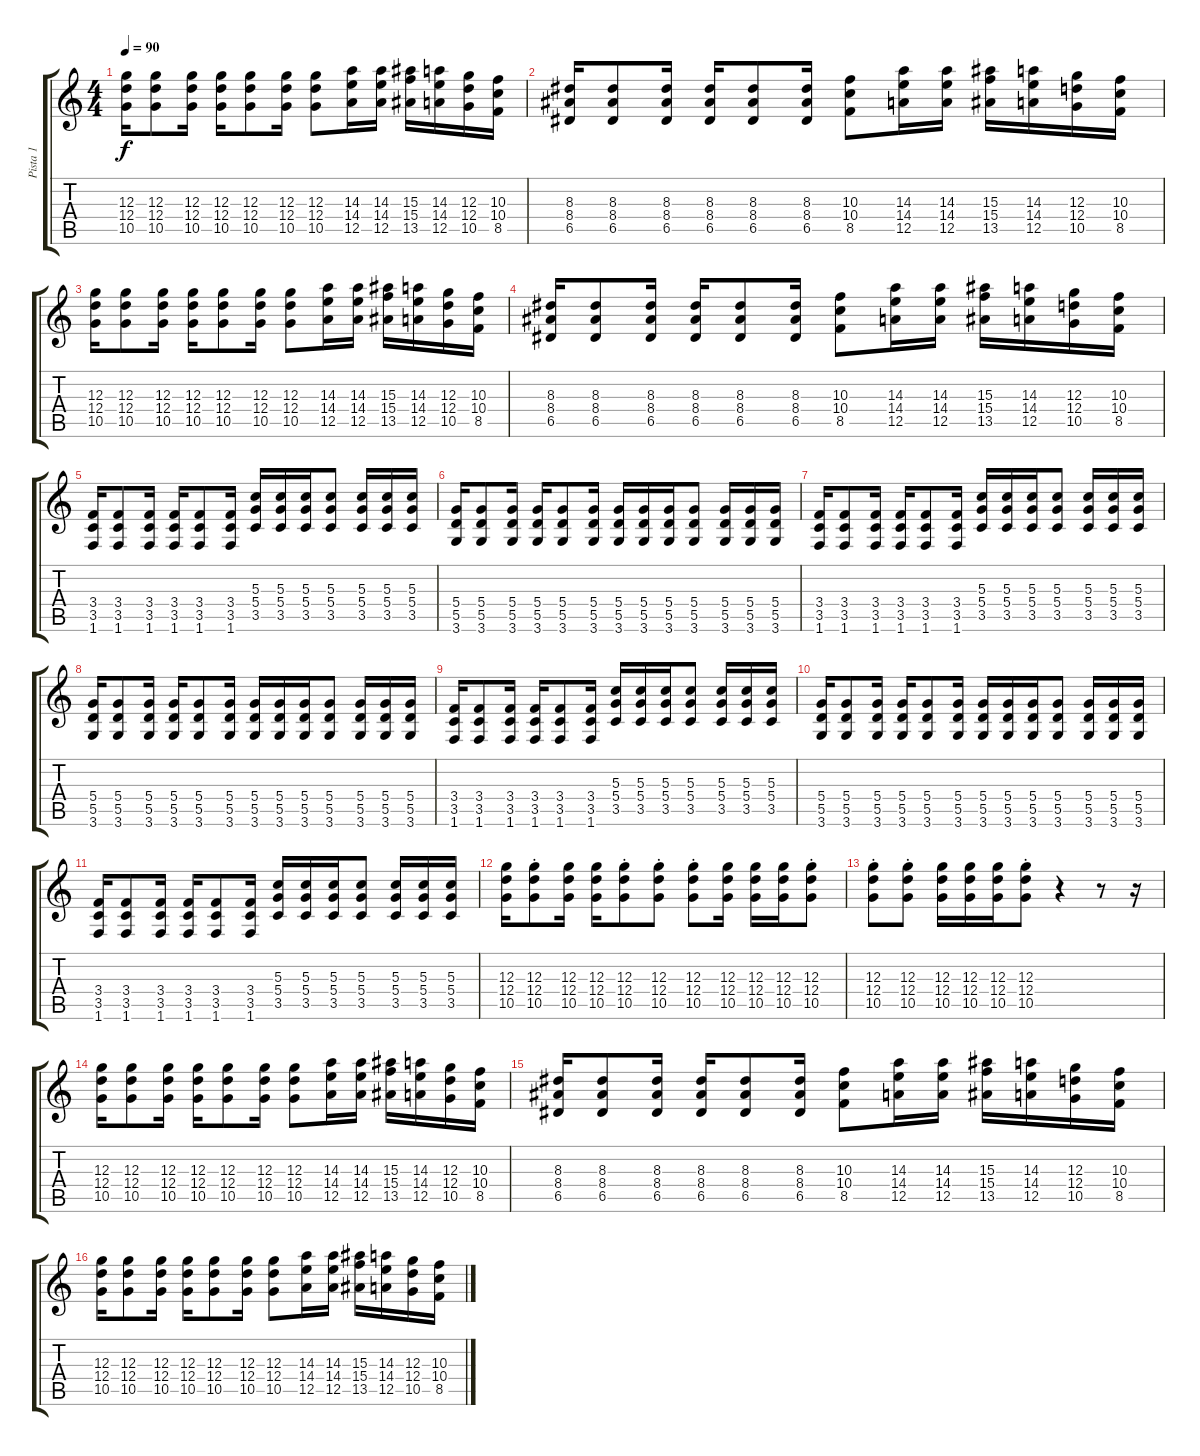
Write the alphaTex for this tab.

\track ("Pista 1" "Pista 1") {instrument distortionguitar}
\staff {score tabs}
\tuning (E4 B3 G3 D3 A2 E2) {hide}
\ts (4 4)
\tempo 90
\clef g2
\ks c
(12.3 12.4 10.5).16{dy f} (12.3 12.4 10.5).8 (12.3 12.4 10.5).16 (12.3 12.4 10.5).16 (12.3 12.4 10.5).8 (12.3 12.4 10.5).16 (12.3 12.4 10.5).8 (14.3 14.4 12.5).16 (14.3 14.4 12.5).16 (15.3 15.4 13.5).16 (14.3 14.4 12.5).16 (12.3 12.4 10.5).16 (10.3 10.4 8.5).16 |
(8.3 8.4 6.5).16 (8.3 8.4 6.5).8 (8.3 8.4 6.5).16 (8.3 8.4 6.5).16 (8.3 8.4 6.5).8 (8.3 8.4 6.5).16 (10.3 10.4 8.5).8 (14.3 14.4 12.5).16 (14.3 14.4 12.5).16 (15.3 15.4 13.5).16 (14.3 14.4 12.5).16 (12.3 12.4 10.5).16 (10.3 10.4 8.5).16 |
(12.3 12.4 10.5).16 (12.3 12.4 10.5).8 (12.3 12.4 10.5).16 (12.3 12.4 10.5).16 (12.3 12.4 10.5).8 (12.3 12.4 10.5).16 (12.3 12.4 10.5).8 (14.3 14.4 12.5).16 (14.3 14.4 12.5).16 (15.3 15.4 13.5).16 (14.3 14.4 12.5).16 (12.3 12.4 10.5).16 (10.3 10.4 8.5).16 |
(8.3 8.4 6.5).16 (8.3 8.4 6.5).8 (8.3 8.4 6.5).16 (8.3 8.4 6.5).16 (8.3 8.4 6.5).8 (8.3 8.4 6.5).16 (10.3 10.4 8.5).8 (14.3 14.4 12.5).16 (14.3 14.4 12.5).16 (15.3 15.4 13.5).16 (14.3 14.4 12.5).16 (12.3 12.4 10.5).16 (10.3 10.4 8.5).16 |
(3.4 3.5 1.6).16 (3.4 3.5 1.6).8 (3.4 3.5 1.6).16 (3.4 3.5 1.6).16 (3.4 3.5 1.6).8 (3.4 3.5 1.6).16 (5.3 5.4 3.5).16 (5.3 5.4 3.5).16 (5.3 5.4 3.5).16 (5.3 5.4 3.5).8 (5.3 5.4 3.5).16 (5.3 5.4 3.5).16 (5.3 5.4 3.5).16 |
(5.4 5.5 3.6).16 (5.4 5.5 3.6).8 (5.4 5.5 3.6).16 (5.4 5.5 3.6).16 (5.4 5.5 3.6).8 (5.4 5.5 3.6).16 (5.4 5.5 3.6).16 (5.4 5.5 3.6).16 (5.4 5.5 3.6).16 (5.4 5.5 3.6).8 (5.4 5.5 3.6).16 (5.4 5.5 3.6).16 (5.4 5.5 3.6).16 |
(3.4 3.5 1.6).16 (3.4 3.5 1.6).8 (3.4 3.5 1.6).16 (3.4 3.5 1.6).16 (3.4 3.5 1.6).8 (3.4 3.5 1.6).16 (5.3 5.4 3.5).16 (5.3 5.4 3.5).16 (5.3 5.4 3.5).16 (5.3 5.4 3.5).8 (5.3 5.4 3.5).16 (5.3 5.4 3.5).16 (5.3 5.4 3.5).16 |
(5.4 5.5 3.6).16 (5.4 5.5 3.6).8 (5.4 5.5 3.6).16 (5.4 5.5 3.6).16 (5.4 5.5 3.6).8 (5.4 5.5 3.6).16 (5.4 5.5 3.6).16 (5.4 5.5 3.6).16 (5.4 5.5 3.6).16 (5.4 5.5 3.6).8 (5.4 5.5 3.6).16 (5.4 5.5 3.6).16 (5.4 5.5 3.6).16 |
(3.4 3.5 1.6).16 (3.4 3.5 1.6).8 (3.4 3.5 1.6).16 (3.4 3.5 1.6).16 (3.4 3.5 1.6).8 (3.4 3.5 1.6).16 (5.3 5.4 3.5).16 (5.3 5.4 3.5).16 (5.3 5.4 3.5).16 (5.3 5.4 3.5).8 (5.3 5.4 3.5).16 (5.3 5.4 3.5).16 (5.3 5.4 3.5).16 |
(5.4 5.5 3.6).16 (5.4 5.5 3.6).8 (5.4 5.5 3.6).16 (5.4 5.5 3.6).16 (5.4 5.5 3.6).8 (5.4 5.5 3.6).16 (5.4 5.5 3.6).16 (5.4 5.5 3.6).16 (5.4 5.5 3.6).16 (5.4 5.5 3.6).8 (5.4 5.5 3.6).16 (5.4 5.5 3.6).16 (5.4 5.5 3.6).16 |
(3.4 3.5 1.6).16 (3.4 3.5 1.6).8 (3.4 3.5 1.6).16 (3.4 3.5 1.6).16 (3.4 3.5 1.6).8 (3.4 3.5 1.6).16 (5.3 5.4 3.5).16 (5.3 5.4 3.5).16 (5.3 5.4 3.5).16 (5.3 5.4 3.5).8 (5.3 5.4 3.5).16 (5.3 5.4 3.5).16 (5.3 5.4 3.5).16 |
(12.3 12.4 10.5).16 (12.3{st} 12.4{st} 10.5{st}).8 (12.3 12.4 10.5).16 (12.3 12.4 10.5).16 (12.3{st} 12.4{st} 10.5{st}).8 (12.3{st} 12.4{st} 10.5{st}).8 (12.3{st} 12.4{st} 10.5{st}).8 (12.3 12.4 10.5).16 (12.3 12.4 10.5).16 (12.3 12.4 10.5).16 (12.3{st} 12.4{st} 10.5{st}).8 |
(12.3{st} 12.4{st} 10.5{st}).8 (12.3{st} 12.4{st} 10.5{st}).8 (12.3 12.4 10.5).16 (12.3 12.4 10.5).16 (12.3 12.4 10.5).16 (12.3{st} 12.4{st} 10.5{st}).8 r.4 r.8 r.16 |
(12.3 12.4 10.5).16 (12.3 12.4 10.5).8 (12.3 12.4 10.5).16 (12.3 12.4 10.5).16 (12.3 12.4 10.5).8 (12.3 12.4 10.5).16 (12.3 12.4 10.5).8 (14.3 14.4 12.5).16 (14.3 14.4 12.5).16 (15.3 15.4 13.5).16 (14.3 14.4 12.5).16 (12.3 12.4 10.5).16 (10.3 10.4 8.5).16 |
(8.3 8.4 6.5).16 (8.3 8.4 6.5).8 (8.3 8.4 6.5).16 (8.3 8.4 6.5).16 (8.3 8.4 6.5).8 (8.3 8.4 6.5).16 (10.3 10.4 8.5).8 (14.3 14.4 12.5).16 (14.3 14.4 12.5).16 (15.3 15.4 13.5).16 (14.3 14.4 12.5).16 (12.3 12.4 10.5).16 (10.3 10.4 8.5).16 |
(12.3 12.4 10.5).16 (12.3 12.4 10.5).8 (12.3 12.4 10.5).16 (12.3 12.4 10.5).16 (12.3 12.4 10.5).8 (12.3 12.4 10.5).16 (12.3 12.4 10.5).8 (14.3 14.4 12.5).16 (14.3 14.4 12.5).16 (15.3 15.4 13.5).16 (14.3 14.4 12.5).16 (12.3 12.4 10.5).16 (10.3 10.4 8.5).16
